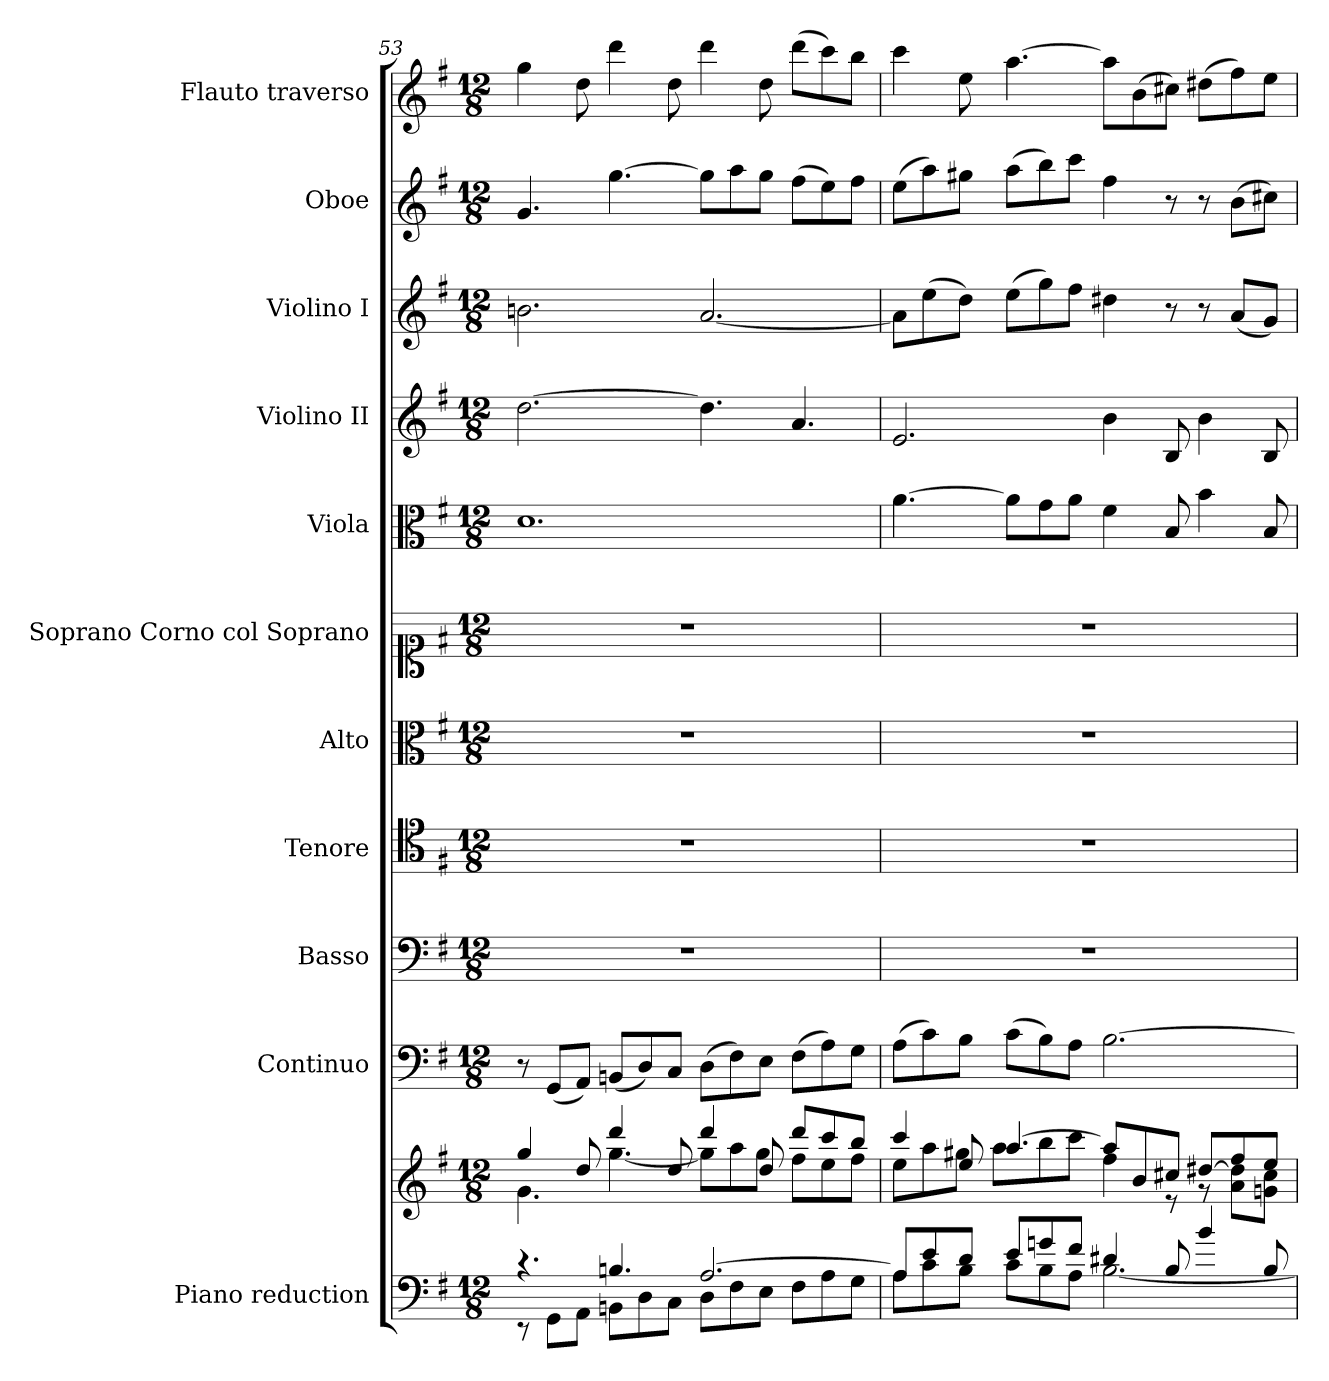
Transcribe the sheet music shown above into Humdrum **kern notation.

**kern	**kern	**kern	**kern	**kern	**kern	**kern	**kern	**kern	**kern	**kern	**kern
*part11	*part11	*part10	*part9	*part8	*part7	*part6	*part5	*part4	*part3	*part2	*part1
*staff12	*staff11	*staff10	*staff9	*staff8	*staff7	*staff6	*staff5	*staff4	*staff3	*staff2	*staff1
*I"Piano reduction	*	*I"Continuo	*I"Basso	*I"Tenore	*I"Alto	*I"Soprano Corno col Soprano	*I"Viola	*I"Violino II	*I"Violino I	*I"Oboe	*I"Flauto traverso
*I'Pno	*	*	*	*	*	*	*I'Vla	*I'Vln	*I'Vln	*I'Ob	*I'Fl
*clefF4	*clefG2	*clefF4	*clefF4	*clefC4	*clefC3	*clefC1	*clefC3	*clefG2	*clefG2	*clefG2	*clefG2
*k[f#]	*k[f#]	*k[f#]	*k[f#]	*k[f#]	*k[f#]	*k[f#]	*k[f#]	*k[f#]	*k[f#]	*k[f#]	*k[f#]
*M12/8	*M12/8	*M12/8	*M12/8	*M12/8	*M12/8	*M12/8	*M12/8	*M12/8	*M12/8	*M12/8	*M12/8
=53	=53	=53	=53	=53	=53	=53	=53	=53	=53	=53	=53
*^	*^	*	*	*	*	*	*	*	*	*	*
4.r	8r	4gg/	4.g\	8r	1.r	1.r	1.r	1.r	1.d	[2.dd\	2.bn\	4.g/	4gg\
.	8GG\L	.	.	(<8GG/L	.	.	.	.	.	.	.	.	.
.	8AA\J	8dd/	.	8AA/J)	.	.	.	.	.	.	.	.	8dd\
4.Bn/	8BBn\L	4ddd/	[4.gg\	(<8BBn/L	.	.	.	.	.	.	.	[4.gg\	4ddd\
.	8D\	.	.	8D/)	.	.	.	.	.	.	.	.	.
.	8C\J	8dd/	.	8C/J	.	.	.	.	.	.	.	.	8dd\
[2.A/	8D\L	4ddd/	8gg\L]	(>8D\L	.	.	.	.	.	4.dd\]	[2.a/	8gg\L]	4ddd\
.	8F#\	.	8aa\	8F#\)	.	.	.	.	.	.	.	8aa\	.
.	8E\J	8dd/	8gg\J	8E\J	.	.	.	.	.	.	.	8gg\J	8dd\
.	8F#\L	8ddd/L	8ff#\L	(>8F#\L	.	.	.	.	.	4.a/	.	(>8ff#\L	(>8ddd\L
.	8A\	8ccc/	8ee\	8A\)	.	.	.	.	.	.	.	8ee\)	8ccc\)
.	8G\J	8bb/J	8ff#\J	8G\J	.	.	.	.	.	.	.	8ff#\J	8bb\J
!!LO:PB:g=z
=54	=54	=54	=54	=54	=54	=54	=54	=54	=54	=54	=54	=54	=54
8A/L]	8A\L	4ccc/	8ee\L	(>8A\L	1.r	1.r	1.r	1.r	[4.a\	2.e/	8a\L]	(>8ee\L	4ccc\
8e/	8c\	.	8aa\	8c\)	.	.	.	.	.	.	(>8ee\	8aa\)	.
8d/J	8B\J	8ee/	8gg#X\J	8B\J	.	.	.	.	.	.	8dd\J)	8gg#X\J	8ee\
8e/L	8c\L	[4.aa/	8aa\L	(>8c\L	.	.	.	.	8a\L]	.	(>8ee\L	(>8aa\L	[4.aa\
8gn/	8B\	.	8bb\	8B\)	.	.	.	.	8g\	.	8gg\)	8bb\)	.
8f#/J	8A\J	.	8ccc\J	8A\J	.	.	.	.	8a\J	.	8ff#\J	8ccc\J	.
4d#X/	[2.B\	8aa/L]	4ff#\	[2.B\	.	.	.	.	4f#\	4b\	4dd#X\	4ff#\	8aa\L]
.	.	8b/	.	.	.	.	.	.	.	.	.	.	(>8b\
8B/	.	8cc#X/J	8r	.	.	.	.	.	8B/	8B/	8r	8r	8cc#X\J)
4b/	.	[8dd#X/L	8r	.	.	.	.	.	4b\	4b\	8r	8r	(>8dd#X\L
.	.	8ff#/	8a\ 8dd#\]L	.	.	.	.	.	.	.	(<8a/L	(>8b\L	8ff#\)
8B/	.	8ee/J	8gn\ 8cc#\J	.	.	.	.	.	8B/	8B/	8g/J)	8cc#X\J)	8ee\J
*v	*v	*	*	*	*	*	*	*	*	*	*	*	*
*	*v	*v	*	*	*	*	*	*	*	*	*	*
=	=	=	=	=	=	=	=	=	=	=	=
*-	*-	*-	*-	*-	*-	*-	*-	*-	*-	*-	*-
